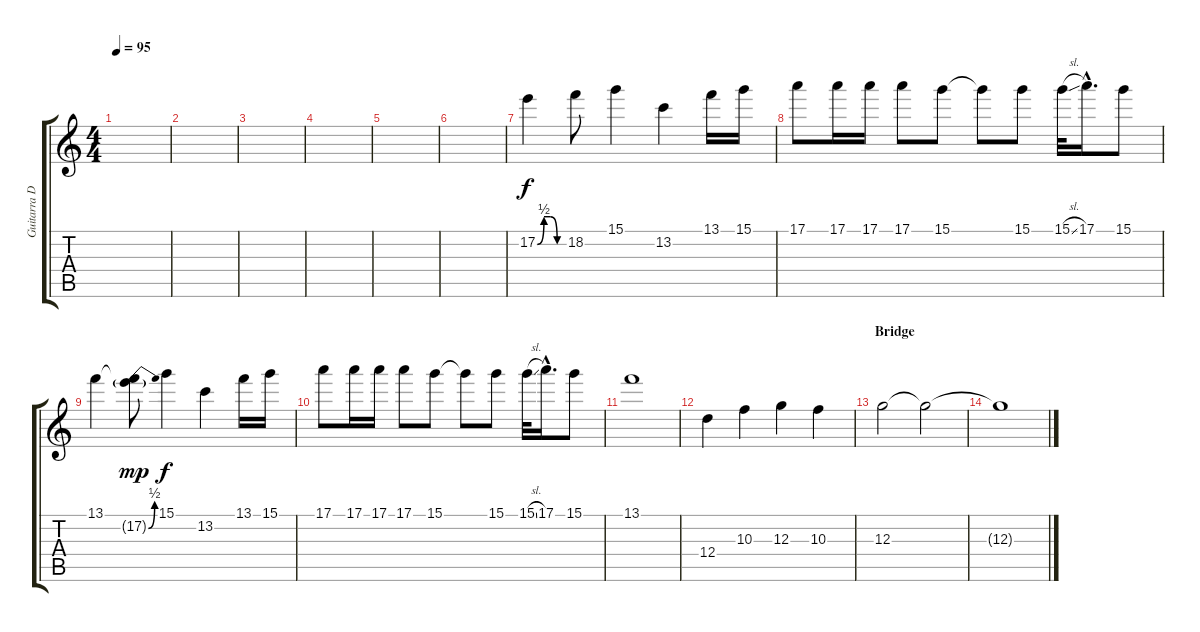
\track ("Guitarra Distorção" "Guitarra D") {instrument overdrivenguitar}
\staff {score tabs}
\tuning (E4 B3 G3 D3 A2 E2) {hide}
\ts (4 4)
\tempo 95
\clef g2
\ks c
|
|
|
|
|
|
17.2{be (custom 0 0 15 2 30 2 45 0 60 0)}.4{volume 11} 18.2.8 15.1.4 13.2.4 13.1.16 15.1.16 |
17.1.8 17.1.16 17.1.16 17.1.8 15.1.8 15.1{t}.8 15.1.8 15.1{sl}.32 17.1{hac}.16{d} 15.1.8 |
13.1.4 (13.1{t} 17.2{be (bend 0 0 60 2) g}).8{dy mp} 15.1.4{dy f} 13.2.4 13.1.16 15.1.16 |
17.1.8 17.1.16 17.1.16 17.1.8 15.1.8 15.1{t}.8 15.1.8 15.1{sl}.32 17.1{hac}.16{d} 15.1.8 |
13.1.1{volume 6} |
12.4.4{volume 10} 10.3.4 12.3.4 10.3.4 |
\section ("" "Bridge")
12.3.2 12.3{t}.2{volume 0} |
12.3{t}.1
